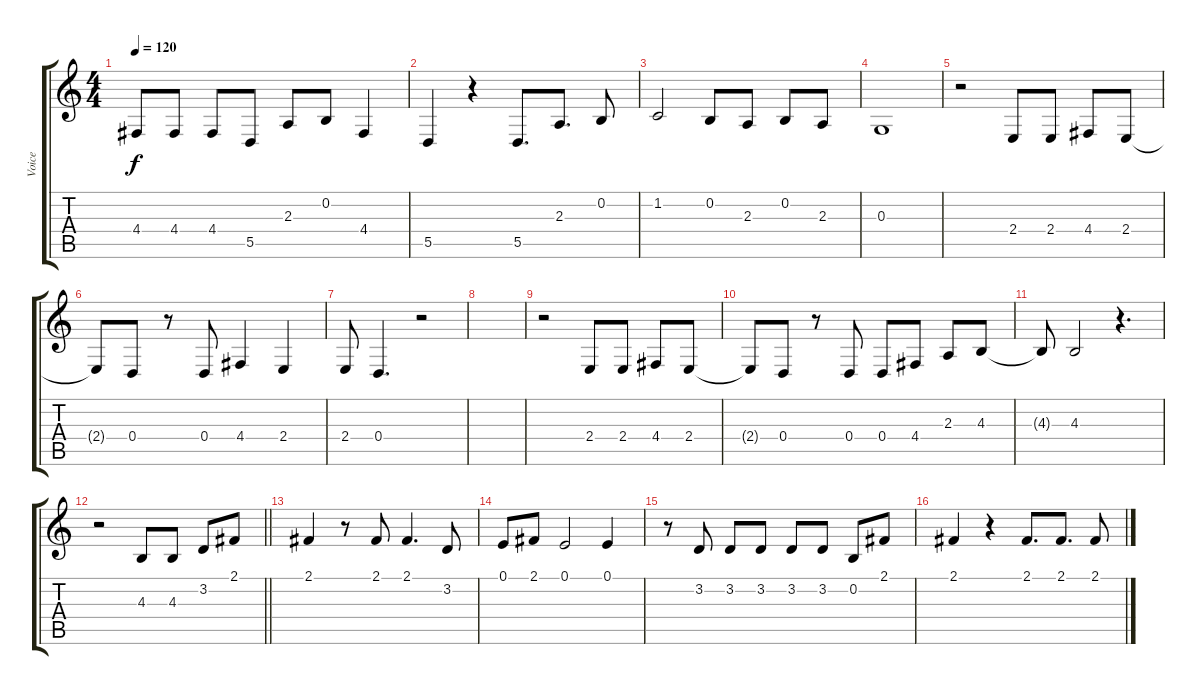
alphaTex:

\track ("Voice" "Voice") {instrument clarinet}
\staff {score tabs}
\tuning (E4 B3 G3 D3 A2 E2) {hide}
\ts (4 4)
\tempo 120
\clef g2
\ks c
4.4.8{dy f} 4.4.8 4.4.8 5.5.8 2.3.8 0.2.8 4.4.4 |
5.5.4 r.4 5.5.8{d} 2.3.8{d} 0.2.8 |
1.2.2 0.2.8 2.3.8 0.2.8 2.3.8 |
0.3.1 |
r.2 2.4.8 2.4.8 4.4.8 2.4.8 |
2.4{t}.8 0.4.8 r.8 0.4.8 4.4.4 2.4.4 |
2.4.8 0.4.4{d} r.2 |
|
r.2 2.4.8 2.4.8 4.4.8 2.4.8 |
2.4{t}.8 0.4.8 r.8 0.4.8 0.4.8 4.4.8 2.3.8 4.3.8 |
4.3{t}.8 4.3.2 r.4{d} |
\barLineRight lightlight
r.2 4.3.8 4.3.8 3.2.8 2.1.8 |
2.1.4 r.8 2.1.8 2.1.4{d} 3.2.8 |
0.1.8 2.1.8 0.1.2 0.1.4 |
r.8 3.2.8 3.2.8 3.2.8 3.2.8 3.2.8 0.2.8 2.1.8 |
2.1.4 r.4 2.1.8{d} 2.1.8{d} 2.1.8
